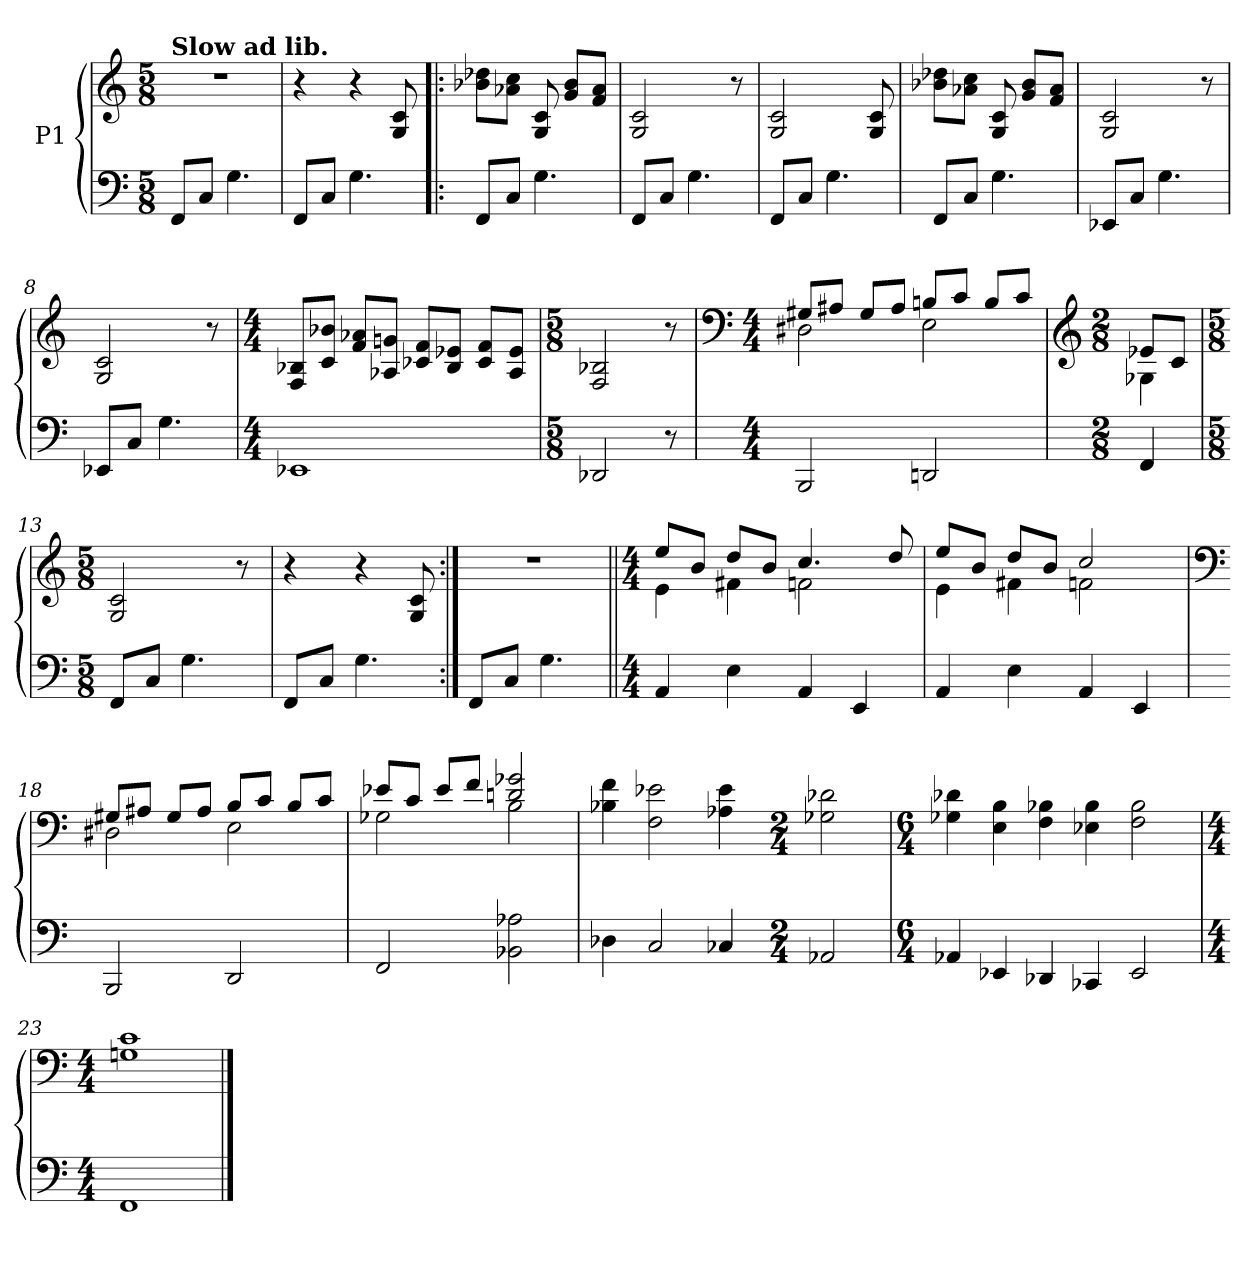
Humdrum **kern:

**kern	**kern
*part1	*part1
*staff2	*staff1
*I"P1	*
!!LO:PB:g=z
*clefF4	*clefG2
*k[]	*k[]
*M5/8	*M5/8
=1	=1
!	!LO:TX:a:B:t=Slow ad lib.
!	!LO:N:vis=1
8FFi/L	8%5r
8Ci/J	.
4.Gi\	.
=2	=2
8FFi/L	4r
8Ci/J	.
4.Gi\	4r
.	8Gi/ 8ci
=3!|:	=3!|:
8FFi/L	8b-Xi\ 8dd-XiL
8Ci/J	8a-Xi\ 8cciJ
4.Gi\	8Gi/ 8ci
.	8gi/ 8b-iL
.	8fi/ 8a-iJ
=4	=4
8FFi/L	2Gi/ 2ci
8Ci/J	.
4.Gi\	.
.	8r
!!LO:LB:g=z
=5	=5
8FFi/L	2Gi/ 2ci
8Ci/J	.
4.Gi\	.
.	8Gi/ 8ci
=6	=6
8FFi/L	8b-Xi\ 8dd-XiL
8Ci/J	8a-Xi\ 8cciJ
4.Gi\	8Gi/ 8ci
.	8gi/ 8b-iL
.	8fi/ 8a-iJ
=7	=7
8EE-Xi/L	2Gi/ 2ci
8Ci/J	.
4.Gi\	.
.	8r
=8	=8
8EE-Xi/L	2Gi/ 2ci
8Ci/J	.
4.Gi\	.
.	8r
!!LO:LB:g=z
=9	=9
*M4/4	*M4/4
1EE-Xi	8Fi/ 8B-XiL
.	8ci/ 8b-XiJ
.	8fi/ 8a-XiL
.	8A-Xi/ 8gniJ
.	8c-Xi/ 8fiL
.	8B-i/ 8e-XiJ
.	8c-i/ 8fiL
.	8A-i/ 8e-iJ
=10	=10
*M5/8	*M5/8
2DD-Xi/	2Fi/ 2B-Xi
8r	8r
=11	=11
*	*clefF4
*M4/4	*M4/4
*	*^
2BBBi/	8G#Xi/L	2D#Xi\
.	8A#Xi/J	.
.	8G#i/L	.
.	8A#i/J	.
2DDni/	8Bni/L	2Ei\
.	8ci/J	.
.	8Bi/L	.
.	8ci/J	.
!!LO:LB:g=z	!!
=12	=12	=12
*	*clefG2	*
*M2/8	*M2/8	*
4FFi/	8e-Xi/L	4G-Xi\
.	8ci/J	.
*	*v	*v
=13	=13
*M5/8	*M5/8
8FFi/L	2Gi/ 2ci
8Ci/J	.
4.Gi\	.
.	8r
=14	=14
8FFi/L	4r
8Ci/J	.
4.Gi\	4r
.	8Gi/ 8ci
=15:|!	=15:|!
!	!LO:N:vis=1
8FFi/L	8%5r
8Ci/J	.
4.Gi\	.
!!LO:PB:g=z
=16||	=16||
*M4/4	*M4/4
*	*^
4AAi/	8eei/L	4ei\
.	8bi/J	.
4Ei\	8ddi/L	4f#Xi\
.	8bi/J	.
4AAi/	4.cci/	2fni\
4EEi/	.	.
.	8ddi/	.
=17	=17	=17
4AAi/	8eei/L	4ei\
.	8bi/J	.
4Ei\	8ddi/L	4f#Xi\
.	8bi/J	.
4AAi/	2cci/	2fni\
4EEi/	.	.
!!LO:LB:g=z	!!
=18	=18	=18
*	*clefF4	*
2BBBi/	8G#Xi/L	2D#Xi\
.	8A#Xi/J	.
.	8G#i/L	.
.	8A#i/J	.
2DDi/	8Bi/L	2Ei\
.	8ci/J	.
.	8Bi/L	.
.	8ci/J	.
=19	=19	=19
2FFi/	8e-Xi/L	2G-Xi\
.	8ci/J	.
.	8e-i/L	.
.	8fi/J	.
2BB-Xi\ 2A-Xi	2dni/ 2g-Xi	2Bi\
*	*v	*v
!!LO:LB:g=z
=20	=20
4D-Xi\	4B-Xi\ 4fi
2Ci/	2Fi\ 2e-Xi
4C-Xi/	4A-Xi\ 4e-i
=21-	=21-
*M2/4	*M2/4
2AA-Xi/	2G-Xi\ 2d-Xi
=22	=22
*M6/4	*M6/4
4AA-Xi/	4G-Xi\ 4d-Xi
4EE-Xi/	4Ei\ 4Bi
4DD-Xi/	4Fi\ 4B-Xi
4CC-Xi/	4E-Xi\ 4B-i
2EE-i/	2Fi\ 2B-i
=23	=23
*M4/4	*M4/4
1FFi	1Gni 1ci
==	==
*-	*-
